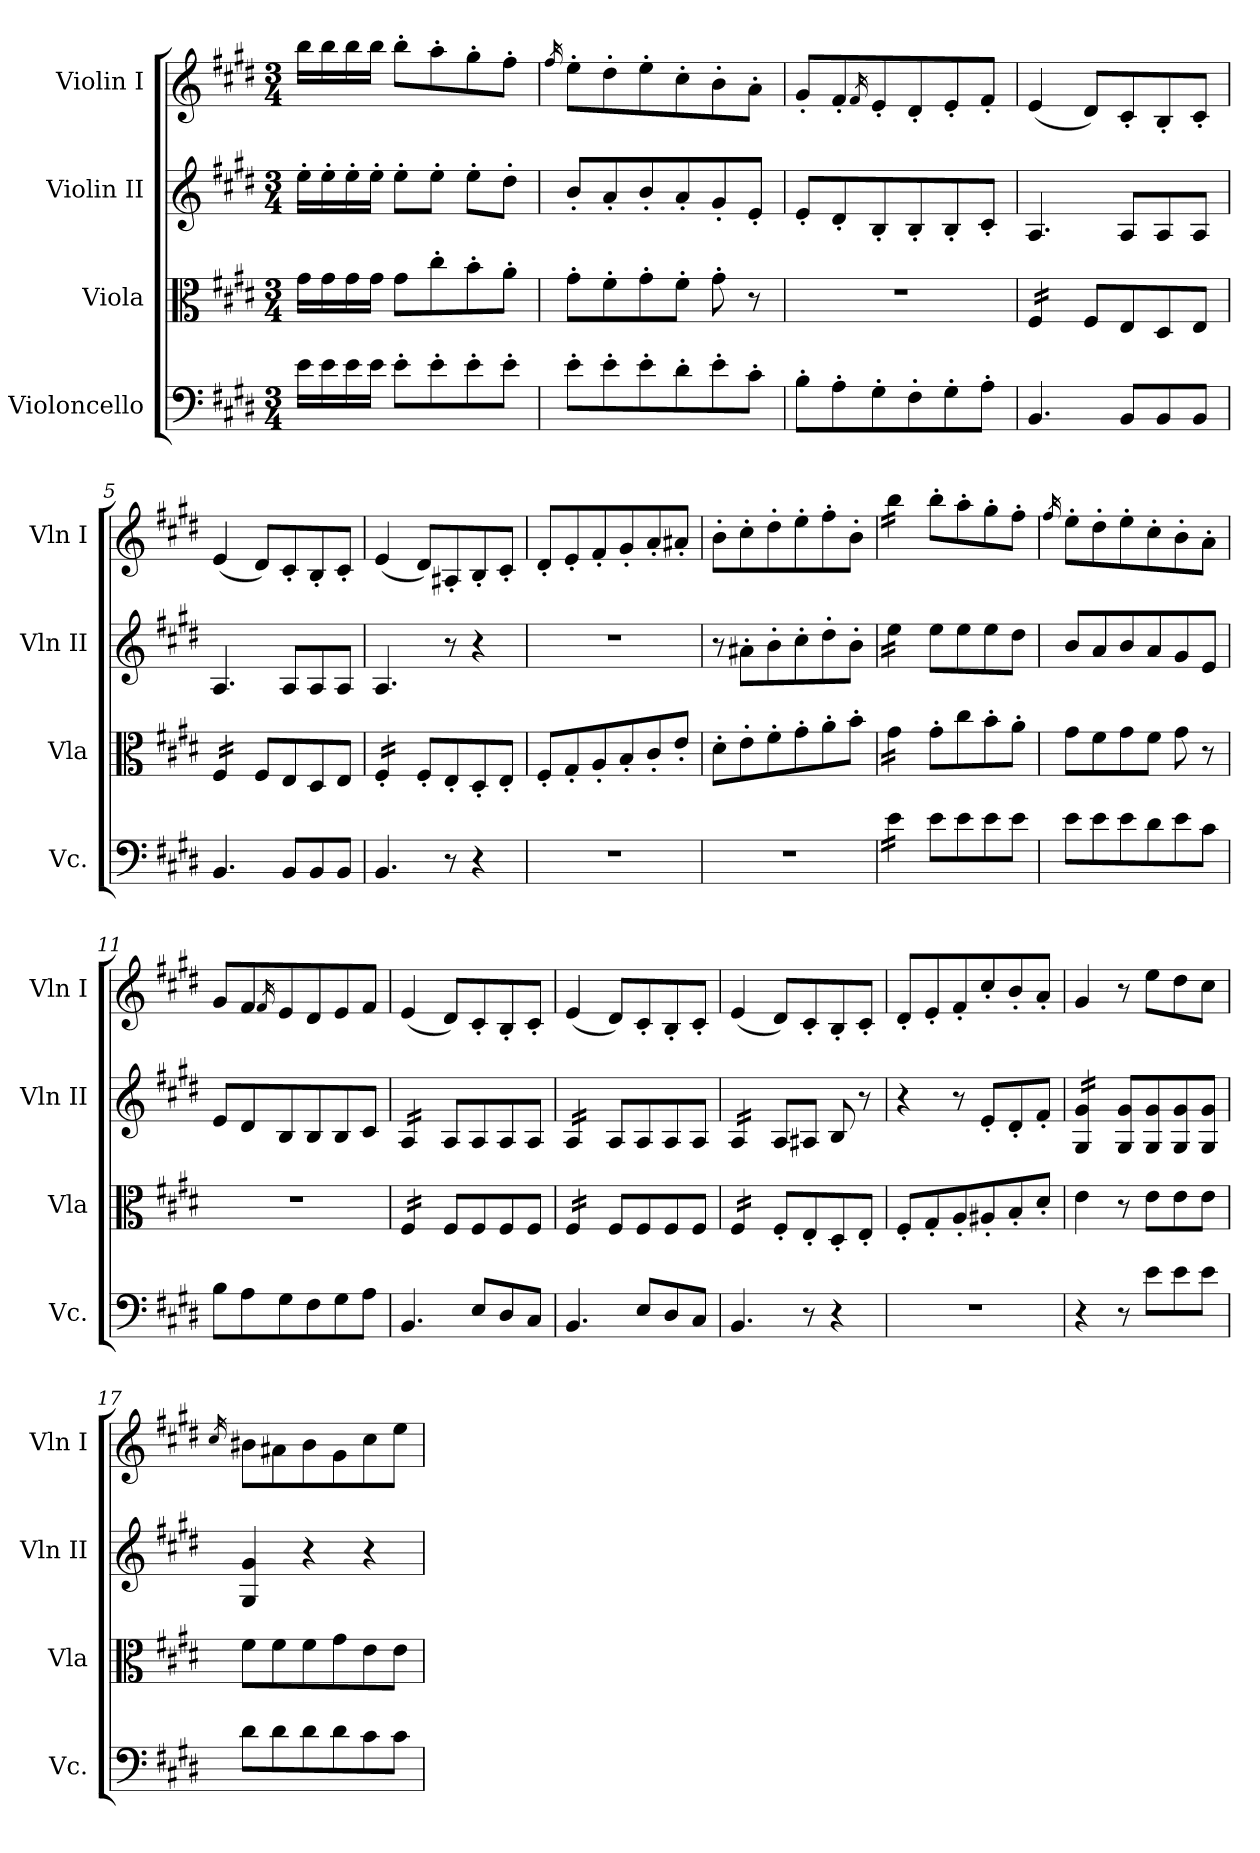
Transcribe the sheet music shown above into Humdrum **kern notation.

**kern	**kern	**kern	**kern
*part4	*part3	*part2	*part1
*staff4	*staff3	*staff2	*staff1
*I"Violoncello	*I"Viola	*I"Violin II	*I"Violin I
*I'Vc.	*I'Vla	*I'Vln II	*I'Vln I
*clefF4	*clefC3	*clefG2	*clefG2
*k[f#c#g#d#]	*k[f#c#g#d#]	*k[f#c#g#d#]	*k[f#c#g#d#]
*M3/4	*M3/4	*M3/4	*M3/4
=1	=1	=1	=1
16e\LL	16g#\LL	16ee'\LL	16bb\LL
16e\	16g#\	16ee'\	16bb\
16e\	16g#\	16ee'\	16bb\
16e\JJ	16g#\JJ	16ee'\JJ	16bb\JJ
8e'\L	8g#\L	8ee'\L	8bb'\L
8e'\	8cc#'\	8ee'\J	8aa'\
8e'\	8b'\	8ee'\L	8gg#'\
8e'\J	8a'\J	8dd#'\J	8ff#'\J
=2	=2	=2	=2
.	.	.	16qff#/
8e'\L	8g#'\L	8b'/L	8ee'\L
8e'\	8f#'\	8a'/	8dd#'\
8e'\	8g#'\	8b'/	8ee'\
8d#'\	8f#'\J	8a'/	8cc#'\
8e'\	8g#'\	8g#'/	8b'\
8c#'\J	8r	8e'/J	8a'\J
=3	=3	=3	=3
8B'\L	2.r	8e'/L	8g#'/L
8A'\	.	8d#'/	8f#'/
.	.	.	16qf#/
8G#'\	.	8B'/	8e'/
8F#'\	.	8B'/	8d#'/
8G#'\	.	8B'/	8e'/
8A'\J	.	8c#'/J	8f#'/J
=4	=4	=4	=4
*	*tremolo	*	*
4.BB/	16F#/LL	4.A/	(4e/
.	16F#/	.	.
.	16F#/	.	.
.	16F#/JJ	.	.
*	*Xtremolo	*	*
.	8F#/L	.	8d#/L)
8BB/L	8E/	8A/L	8c#'/
8BB/	8D#/	8A/	8B'/
8BB/J	8E/J	8A/J	8c#'/J
=5	=5	=5	=5
*	*tremolo	*	*
4.BB/	16F#/LL	4.A/	(4e/
.	16F#/	.	.
.	16F#/	.	.
.	16F#/JJ	.	.
*	*Xtremolo	*	*
.	8F#/L	.	8d#/L)
8BB/L	8E/	8A/L	8c#'/
8BB/	8D#/	8A/	8B'/
8BB/J	8E/J	8A/J	8c#'/J
=6	=6	=6	=6
*	*tremolo	*	*
4.BB/	16F#'/LL	4.A/	(4e/
.	16F#'/	.	.
.	16F#'/	.	.
.	16F#'/JJ	.	.
*	*Xtremolo	*	*
.	8F#'/L	.	8d#/L)
8r	8E'/	8r	8A#X'/
4r	8D#'/	4r	8B'/
.	8E'/J	.	8c#'/J
=7	=7	=7	=7
2.r	8F#'/L	2.r	8d#'/L
.	8G#'/	.	8e'/
.	8A'/	.	8f#'/
.	8B'/	.	8g#'/
.	8c#'/	.	8a'/
.	8e'/J	.	8a#X'/J
=8	=8	=8	=8
2.r	8d#'\L	8r	8b'\L
.	8e'\	8a#X'\L	8cc#'\
.	8f#'\	8b'\	8dd#'\
.	8g#'\	8cc#'\	8ee'\
.	8a'\	8dd#'\	8ff#'\
.	8b'\J	8b'\J	8b'\J
!!LO:LB:g=z
=9	=9	=9	=9
*tremolo	*	*	*
*	*tremolo	*	*
*	*	*tremolo	*
*	*	*	*tremolo
16e\LL	16g#\LL	16ee\LL	16bb\LL
16e\	16g#\	16ee\	16bb\
16e\	16g#\	16ee\	16bb\
16e\JJ	16g#\JJ	16ee\JJ	16bb\JJ
*	*	*	*Xtremolo
*	*	*Xtremolo	*
*	*Xtremolo	*	*
*Xtremolo	*	*	*
8e\L	8g#'\L	8ee\L	8bb'\L
8e\	8cc#\	8ee\	8aa'\
8e\	8b'\	8ee\	8gg#'\
8e\J	8a'\J	8dd#\J	8ff#'\J
=10	=10	=10	=10
.	.	.	16qff#/
8e\L	8g#\L	8b/L	8ee'\L
8e\	8f#\	8a/	8dd#'\
8e\	8g#\	8b/	8ee'\
8d#\	8f#\J	8a/	8cc#'\
8e\	8g#\	8g#/	8b'\
8c#\J	8r	8e/J	8a'\J
=11	=11	=11	=11
8B\L	2.r	8e/L	8g#/L
8A\	.	8d#/	8f#/
.	.	.	16qf#/
8G#\	.	8B/	8e/
8F#\	.	8B/	8d#/
8G#\	.	8B/	8e/
8A\J	.	8c#/J	8f#/J
=12	=12	=12	=12
*	*tremolo	*	*
*	*	*tremolo	*
4.BB/	16F#/LL	16A/LL	(4e/
.	16F#/	16A/	.
.	16F#/	16A/	.
.	16F#/JJ	16A/JJ	.
*	*	*Xtremolo	*
*	*Xtremolo	*	*
.	8F#/L	8A/L	8d#/L)
8E/L	8F#/	8A/	8c#'/
8D#/	8F#/	8A/	8B'/
8C#/J	8F#/J	8A/J	8c#'/J
=13	=13	=13	=13
*	*tremolo	*	*
*	*	*tremolo	*
4.BB/	16F#/LL	16A/LL	(4e/
.	16F#/	16A/	.
.	16F#/	16A/	.
.	16F#/JJ	16A/JJ	.
*	*	*Xtremolo	*
*	*Xtremolo	*	*
.	8F#/L	8A/L	8d#/L)
8E/L	8F#/	8A/	8c#'/
8D#/	8F#/	8A/	8B'/
8C#/J	8F#/J	8A/J	8c#'/J
=14	=14	=14	=14
*	*tremolo	*	*
*	*	*tremolo	*
4.BB/	16F#/LL	16A/LL	(4e/
.	16F#/	16A/	.
.	16F#/	16A/	.
.	16F#/JJ	16A/JJ	.
*	*	*Xtremolo	*
*	*Xtremolo	*	*
.	8F#'/L	8A/L	8d#/L)
8r	8E'/	8A#X/J	8c#'/
4r	8D#'/	8B/	8B'/
.	8E'/J	8r	8c#'/J
=15	=15	=15	=15
2.r	8F#'/L	4r	8d#'/L
.	8G#'/	.	8e'/
.	8A'/	8r	8f#'/
.	8A#X'/	8e'/L	8cc#'/
.	8B'/	8d#'/	8b'/
.	8d#'/J	8f#'/J	8a'/J
=16	=16	=16	=16
*	*	*tremolo	*
4r	4e\	16G#/ 16g#/LL	4g#/
.	.	16G#/ 16g#/	.
.	.	16G#/ 16g#/	.
.	.	16G#/ 16g#/JJ	.
*	*	*Xtremolo	*
8r	8r	8G#/ 8g#/L	8r
8e\L	8e\L	8G#/ 8g#/	8ee\L
8e\	8e\	8G#/ 8g#/	8dd#\
8e\J	8e\J	8G#/ 8g#/J	8cc#\J
!!LO:LB:g=z
=17	=17	=17	=17
.	.	.	16qcc#/
8d#\L	8f#\L	4G#/ 4g#/	8b#X\L
8d#\	8f#\	.	8a#X\
8d#\	8f#\	4r	8b#\
8d#\	8g#\	.	8g#\
8c#\	8e\	4r	8cc#\
8c#\J	8e\J	.	8ee\J
=	=	=	=
*-	*-	*-	*-
